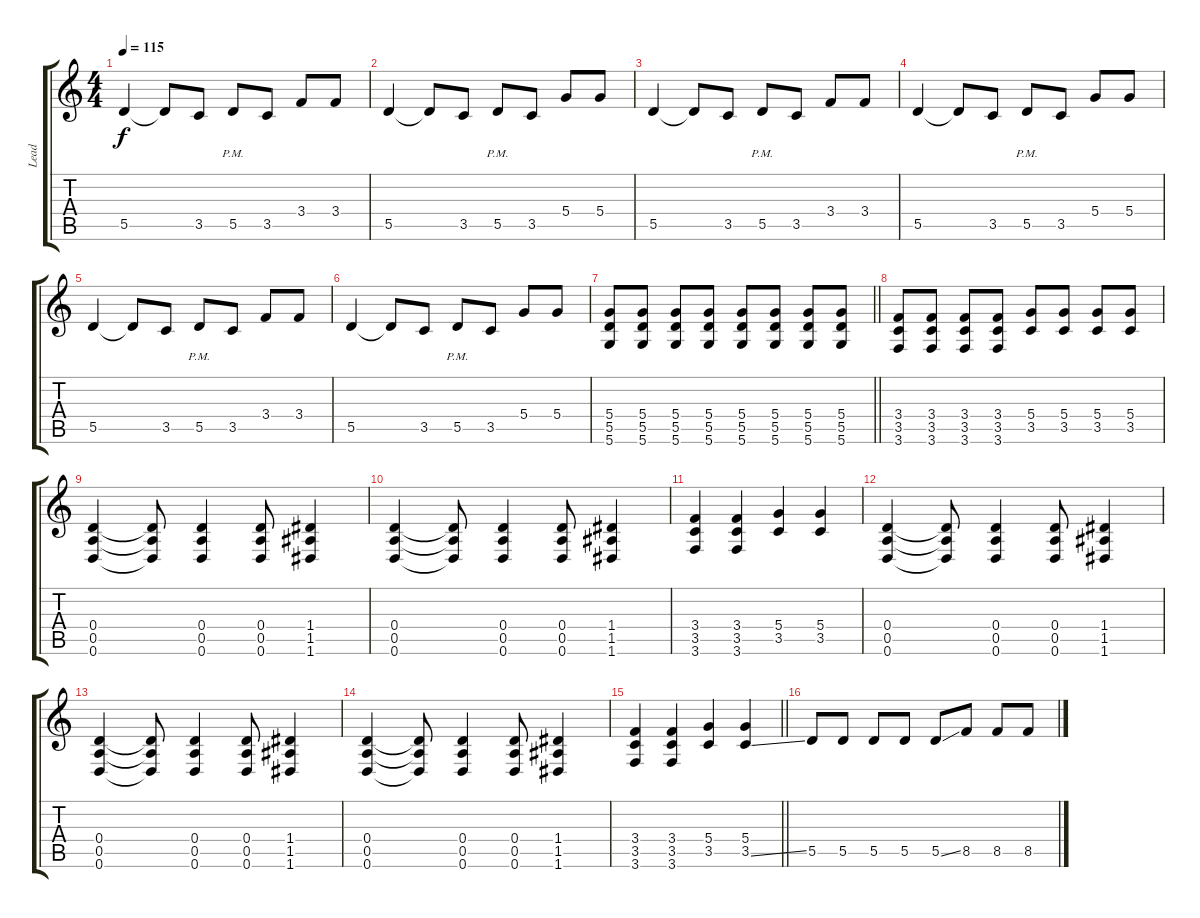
\track ("Lead" "Lead") {instrument distortionguitar}
\staff {score tabs}
\tuning (E4 B3 G3 D3 A2 D2) {hide}
\ts (4 4)
\tempo 115
\clef g2
\ks c
5.5.4{dy f} 5.5{t}.8 3.5.8 5.5{pm}.8 3.5.8 3.4.8 3.4.8 |
5.5.4 5.5{t}.8 3.5.8 5.5{pm}.8 3.5.8 5.4.8 5.4.8 |
5.5.4 5.5{t}.8 3.5.8 5.5{pm}.8 3.5.8 3.4.8 3.4.8 |
5.5.4 5.5{t}.8 3.5.8 5.5{pm}.8 3.5.8 5.4.8 5.4.8 |
5.5.4 5.5{t}.8 3.5.8 5.5{pm}.8 3.5.8 3.4.8 3.4.8 |
5.5.4 5.5{t}.8 3.5.8 5.5{pm}.8 3.5.8 5.4.8 5.4.8 |
\barLineRight lightlight
(5.4 5.5 5.6).8 (5.4 5.5 5.6).8 (5.4 5.5 5.6).8 (5.4 5.5 5.6).8 (5.4 5.5 5.6).8 (5.4 5.5 5.6).8 (5.4 5.5 5.6).8 (5.4 5.5 5.6).8 |
\section ("" "")
(3.4 3.5 3.6).8 (3.4 3.5 3.6).8 (3.4 3.5 3.6).8 (3.4 3.5 3.6).8 (5.4 3.5).8 (5.4 3.5).8 (5.4 3.5).8 (5.4 3.5).8 |
(0.4 0.5 0.6).4 (0.4{t} 0.5{t} 0.6{t}).8 (0.4 0.5 0.6).4 (0.4 0.5 0.6).8 (1.4 1.5 1.6).4 |
(0.4 0.5 0.6).4 (0.4{t} 0.5{t} 0.6{t}).8 (0.4 0.5 0.6).4 (0.4 0.5 0.6).8 (1.4 1.5 1.6).4 |
(3.4 3.5 3.6).4 (3.4 3.5 3.6).4 (5.4 3.5).4 (5.4 3.5).4 |
(0.4 0.5 0.6).4 (0.4{t} 0.5{t} 0.6{t}).8 (0.4 0.5 0.6).4 (0.4 0.5 0.6).8 (1.4 1.5 1.6).4 |
(0.4 0.5 0.6).4 (0.4{t} 0.5{t} 0.6{t}).8 (0.4 0.5 0.6).4 (0.4 0.5 0.6).8 (1.4 1.5 1.6).4 |
(0.4 0.5 0.6).4 (0.4{t} 0.5{t} 0.6{t}).8 (0.4 0.5 0.6).4 (0.4 0.5 0.6).8 (1.4 1.5 1.6).4 |
\barLineRight lightlight
(3.4 3.5 3.6).4 (3.4 3.5 3.6).4 (5.4 3.5).4 (5.4 3.5{ss}).4 |
\section ("" "")
5.5.8 5.5.8 5.5.8 5.5.8 5.5{ss}.8 8.5.8 8.5.8 8.5{ss}.8
